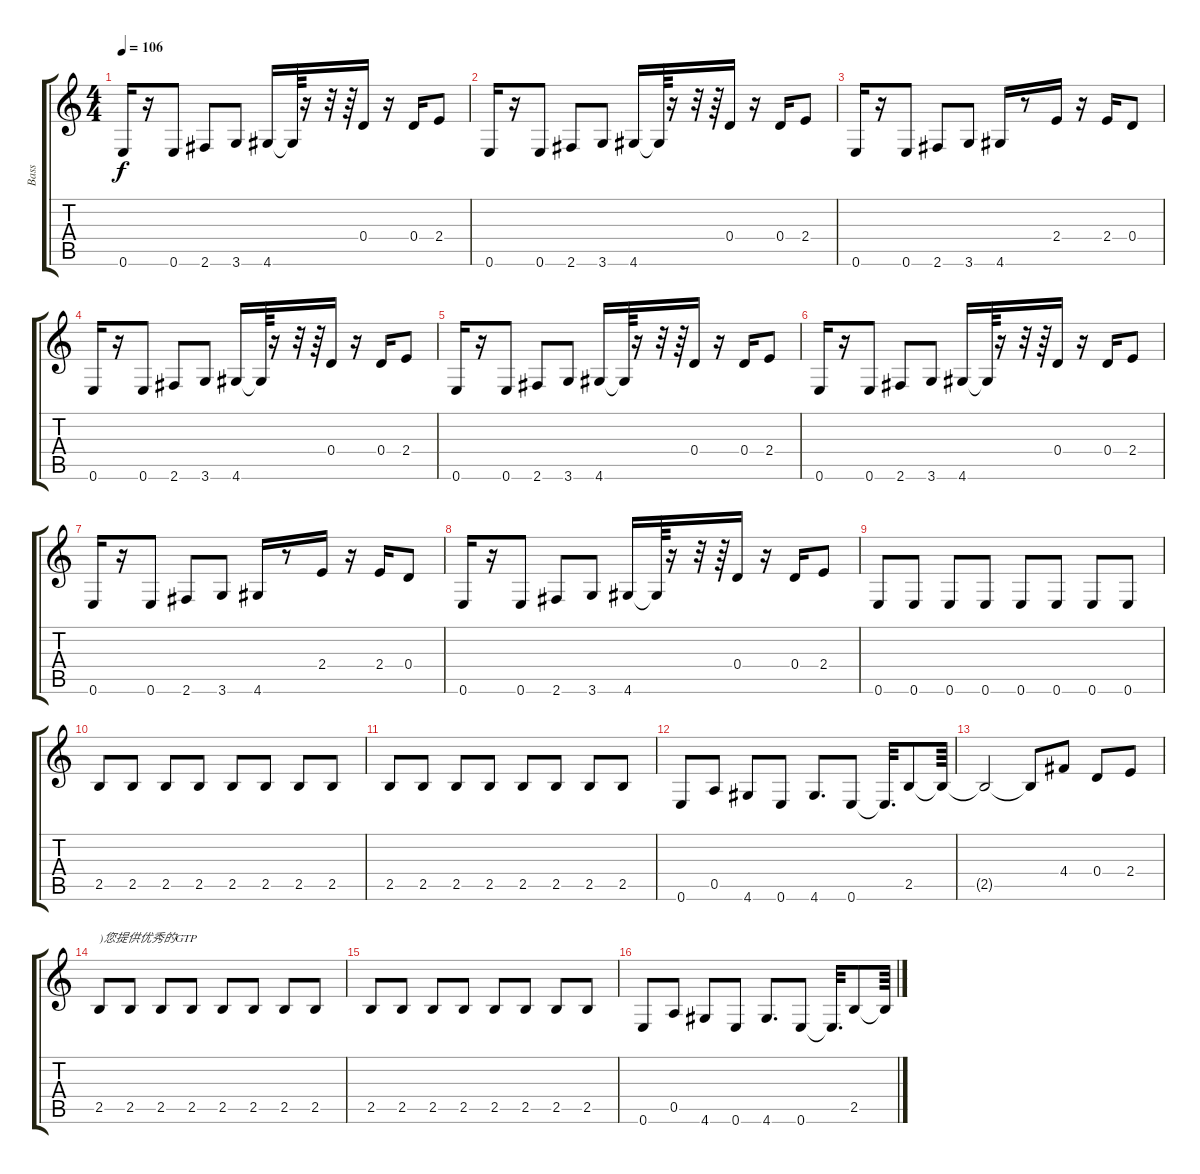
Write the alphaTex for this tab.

\track ("Bass" "Bass") {instrument electricbassfinger}
\staff {score tabs}
\tuning (E4 B3 G3 D3 A2 E2) {hide}
\ts (4 4)
\tempo 106
\clef g2
\ks c
0.6.16{dy f} r.16 0.6.8 2.6.8 3.6.8 4.6.16 4.6{t}.64 r.16 r.32 r.64 0.4.16 r.16 0.4.16 2.4.8 |
0.6.16 r.16 0.6.8 2.6.8 3.6.8 4.6.16 4.6{t}.64 r.16 r.32 r.64 0.4.16 r.16 0.4.16 2.4.8 |
0.6.16 r.16 0.6.8 2.6.8 3.6.8 4.6.16 r.8 2.4.16 r.16 2.4.16 0.4.8 |
0.6.16 r.16 0.6.8 2.6.8 3.6.8 4.6.16 4.6{t}.64 r.16 r.32 r.64 0.4.16 r.16 0.4.16 2.4.8 |
0.6.16 r.16 0.6.8 2.6.8 3.6.8 4.6.16 4.6{t}.64 r.16 r.32 r.64 0.4.16 r.16 0.4.16 2.4.8 |
0.6.16 r.16 0.6.8 2.6.8 3.6.8 4.6.16 4.6{t}.64 r.16 r.32 r.64 0.4.16 r.16 0.4.16 2.4.8 |
0.6.16 r.16 0.6.8 2.6.8 3.6.8 4.6.16 r.8 2.4.16 r.16 2.4.16 0.4.8 |
0.6.16 r.16 0.6.8 2.6.8 3.6.8 4.6.16 4.6{t}.64 r.16 r.32 r.64 0.4.16 r.16 0.4.16 2.4.8 |
0.6.8 0.6.8 0.6.8 0.6.8 0.6.8 0.6.8 0.6.8 0.6.8 |
2.5.8 2.5.8 2.5.8 2.5.8 2.5.8 2.5.8 2.5.8 2.5.8 |
2.5.8 2.5.8 2.5.8 2.5.8 2.5.8 2.5.8 2.5.8 2.5.8 |
0.6.8 0.5.8 4.6.8 0.6.8 4.6.8{d} 0.6.8 0.6{t}.32{d} 2.5.8 2.5{t}.64 |
2.5{t}.2 2.5{t}.8 4.4.8 0.4.8 2.4.8 |
2.5.8{txt ")您提供优秀的GTP"} 2.5.8 2.5.8 2.5.8 2.5.8 2.5.8 2.5.8 2.5.8 |
2.5.8 2.5.8 2.5.8 2.5.8 2.5.8 2.5.8 2.5.8 2.5.8 |
0.6.8 0.5.8 4.6.8 0.6.8 4.6.8{d} 0.6.8 0.6{t}.32{d} 2.5.8 2.5{t}.64
